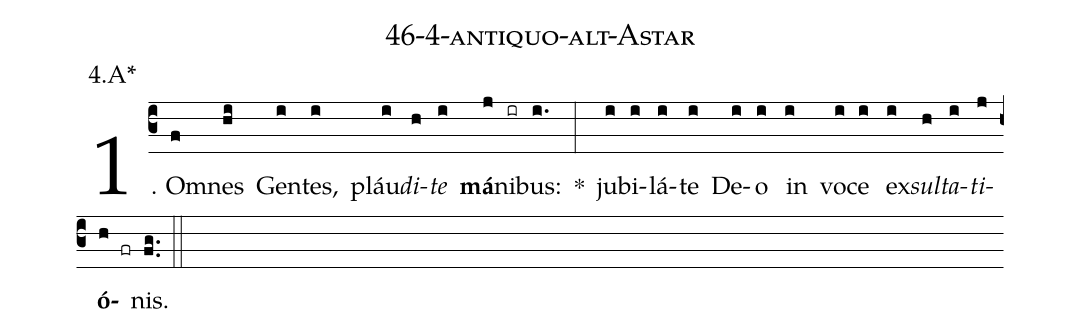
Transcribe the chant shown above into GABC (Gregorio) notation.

name: 46-4-antiquo-alt-Astar;
annotation: 4.A*;
%%
(c3)1. Om(f)nes(hi) Gen(i)tes,(i) pláu(i)<i>di</i>(h)<i>te</i>(i) <b>má</b>(j)ni(ir)bus:(i.) *(:) ju(i)bi(i)lá(i)te(i) De(i)o(i) in(i) vo(i)ce(i) ex(i)<i>sul</i>(h)<i>ta</i>(i)<i>ti</i>(j)<b>ó</b>(h fr)nis.(fg..) (::)
